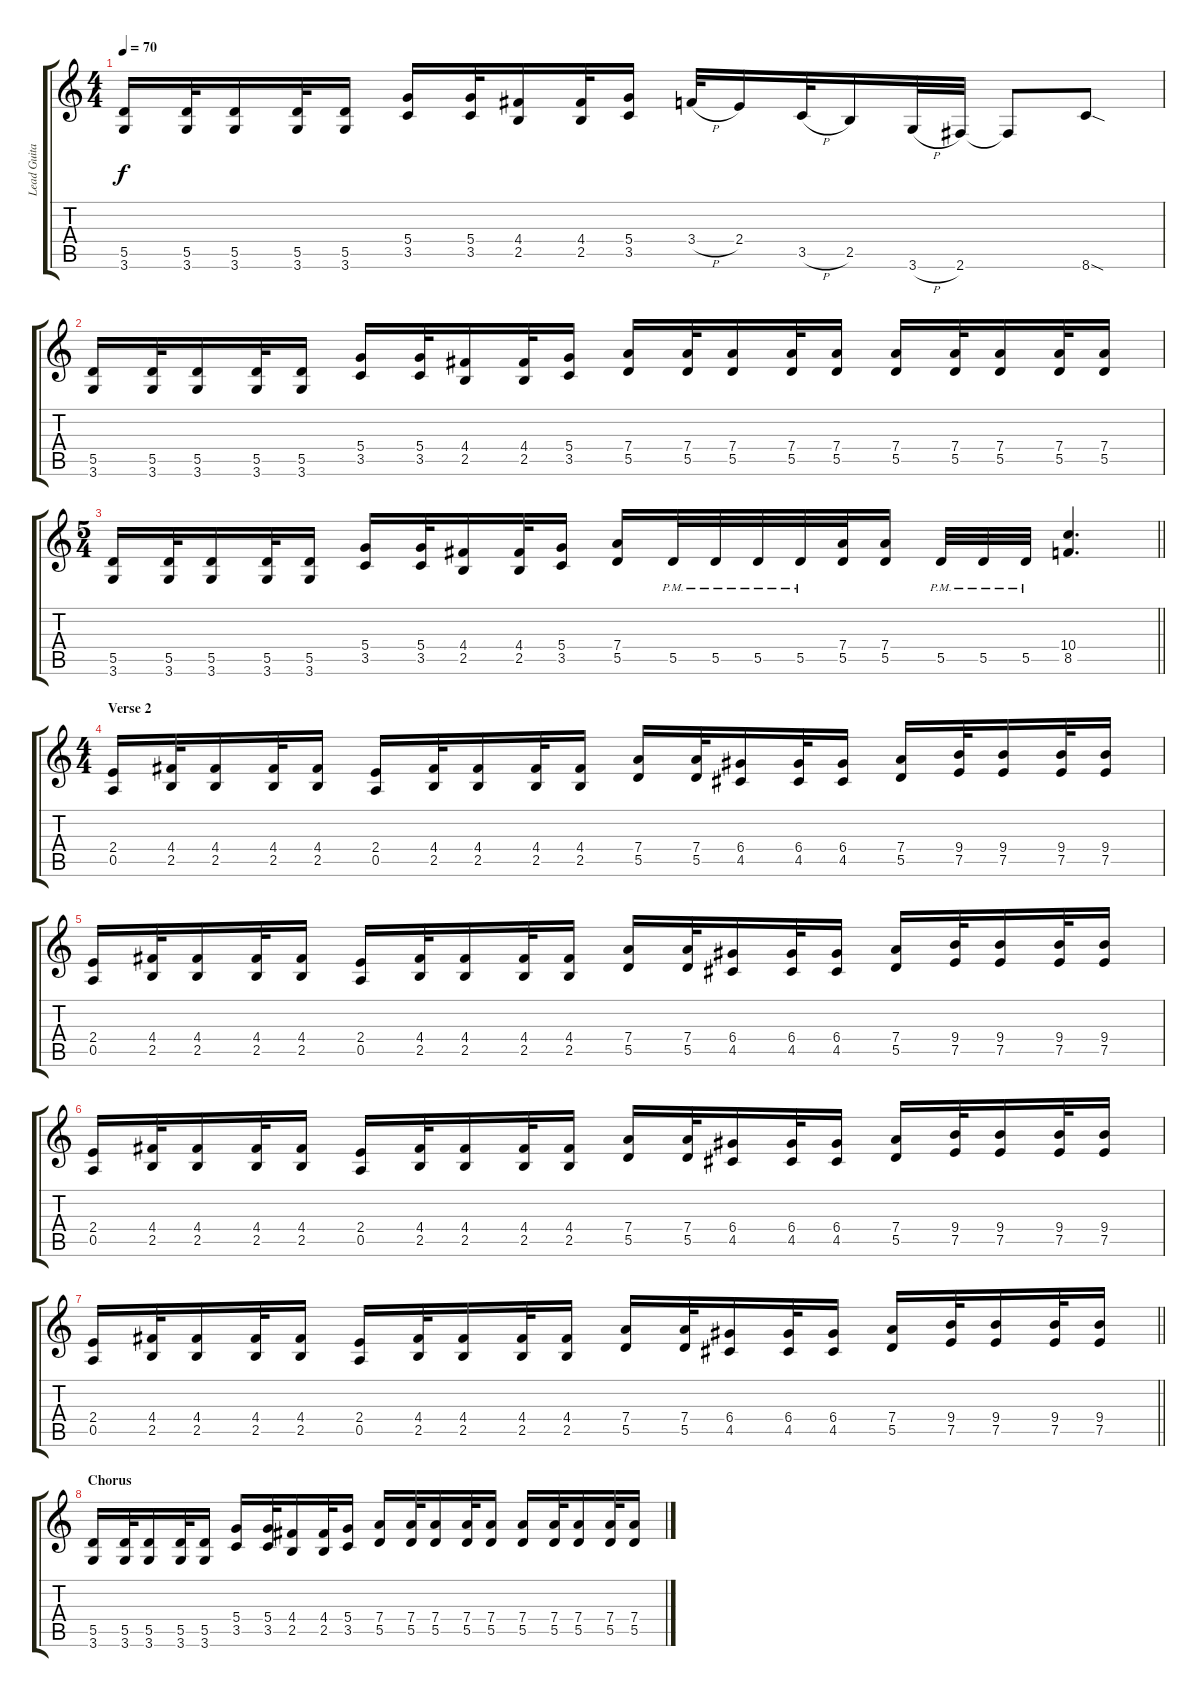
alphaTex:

\track ("Lead Guitar" "Lead Guita") {instrument distortionguitar}
\staff {score tabs}
\tuning (E4 B3 G3 D3 A2 E2) {hide}
\ts (4 4)
\tempo 70
\clef g2
\ks c
(5.5 3.6).16{dy f} (5.5 3.6).32 (5.5 3.6).16 (5.5 3.6).32 (5.5 3.6).16 (5.4 3.5).16 (5.4 3.5).32 (4.4 2.5).16 (4.4 2.5).32 (5.4 3.5).16 3.4{h}.32 2.4.16 3.5{h}.32 2.5.16 3.6{h}.32 2.6.32 2.6{t}.8 8.6{sod}.8 |
(5.5 3.6).16 (5.5 3.6).32 (5.5 3.6).16 (5.5 3.6).32 (5.5 3.6).16 (5.4 3.5).16 (5.4 3.5).32 (4.4 2.5).16 (4.4 2.5).32 (5.4 3.5).16 (7.4 5.5).16 (7.4 5.5).32 (7.4 5.5).16 (7.4 5.5).32 (7.4 5.5).16 (7.4 5.5).16 (7.4 5.5).32 (7.4 5.5).16 (7.4 5.5).32 (7.4 5.5).16 |
\ts (5 4)
\barLineRight lightlight
(5.5 3.6).16 (5.5 3.6).32 (5.5 3.6).16 (5.5 3.6).32 (5.5 3.6).16 (5.4 3.5).16 (5.4 3.5).32 (4.4 2.5).16 (4.4 2.5).32 (5.4 3.5).16 (7.4 5.5).16 5.5{pm}.32 5.5{pm}.32 5.5{pm}.32 5.5{pm}.32 (7.4 5.5).32 (7.4 5.5).16 5.5{pm}.32 5.5{pm}.32 5.5{pm}.32 (10.4 8.5).4{d} |
\ts (4 4)
\section ("" "Verse 2")
(2.4 0.5).16 (4.4 2.5).32 (4.4 2.5).16 (4.4 2.5).32 (4.4 2.5).16 (2.4 0.5).16 (4.4 2.5).32 (4.4 2.5).16 (4.4 2.5).32 (4.4 2.5).16 (7.4 5.5).16 (7.4 5.5).32 (6.4 4.5).16 (6.4 4.5).32 (6.4 4.5).16 (7.4 5.5).16 (9.4 7.5).32 (9.4 7.5).16 (9.4 7.5).32 (9.4 7.5).16 |
(2.4 0.5).16 (4.4 2.5).32 (4.4 2.5).16 (4.4 2.5).32 (4.4 2.5).16 (2.4 0.5).16 (4.4 2.5).32 (4.4 2.5).16 (4.4 2.5).32 (4.4 2.5).16 (7.4 5.5).16 (7.4 5.5).32 (6.4 4.5).16 (6.4 4.5).32 (6.4 4.5).16 (7.4 5.5).16 (9.4 7.5).32 (9.4 7.5).16 (9.4 7.5).32 (9.4 7.5).16 |
(2.4 0.5).16 (4.4 2.5).32 (4.4 2.5).16 (4.4 2.5).32 (4.4 2.5).16 (2.4 0.5).16 (4.4 2.5).32 (4.4 2.5).16 (4.4 2.5).32 (4.4 2.5).16 (7.4 5.5).16 (7.4 5.5).32 (6.4 4.5).16 (6.4 4.5).32 (6.4 4.5).16 (7.4 5.5).16 (9.4 7.5).32 (9.4 7.5).16 (9.4 7.5).32 (9.4 7.5).16 |
\barLineRight lightlight
(2.4 0.5).16 (4.4 2.5).32 (4.4 2.5).16 (4.4 2.5).32 (4.4 2.5).16 (2.4 0.5).16 (4.4 2.5).32 (4.4 2.5).16 (4.4 2.5).32 (4.4 2.5).16 (7.4 5.5).16 (7.4 5.5).32 (6.4 4.5).16 (6.4 4.5).32 (6.4 4.5).16 (7.4 5.5).16 (9.4 7.5).32 (9.4 7.5).16 (9.4 7.5).32 (9.4 7.5).16 |
\section ("" "Chorus")
(5.5 3.6).16 (5.5 3.6).32 (5.5 3.6).16 (5.5 3.6).32 (5.5 3.6).16 (5.4 3.5).16 (5.4 3.5).32 (4.4 2.5).16 (4.4 2.5).32 (5.4 3.5).16 (7.4 5.5).16 (7.4 5.5).32 (7.4 5.5).16 (7.4 5.5).32 (7.4 5.5).16 (7.4 5.5).16 (7.4 5.5).32 (7.4 5.5).16 (7.4 5.5).32 (7.4 5.5).16
